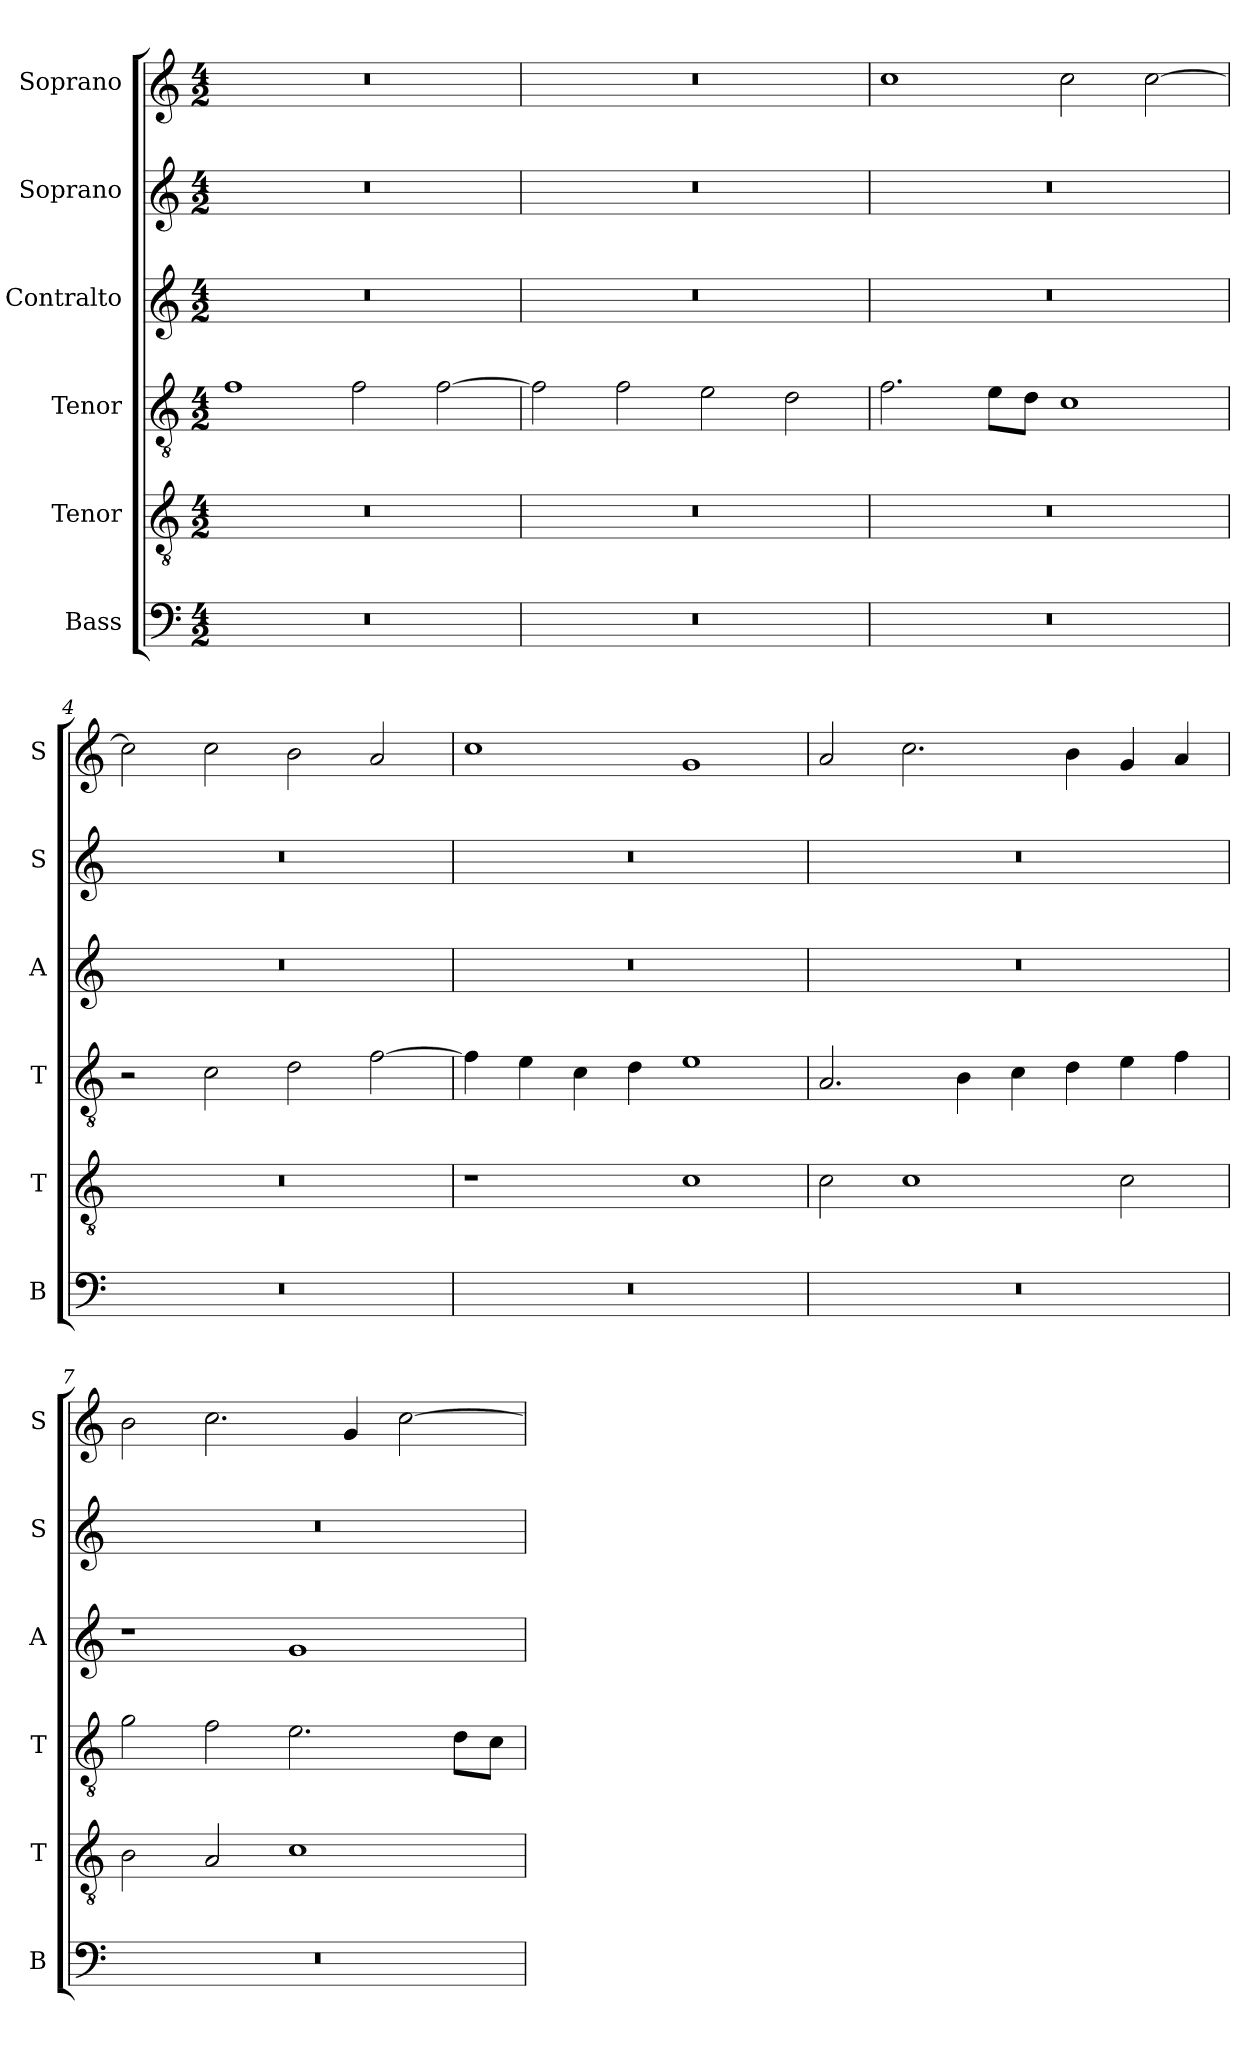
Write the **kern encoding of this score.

**kern	**kern	**kern	**kern	**kern	**kern
*part6	*part5	*part4	*part3	*part2	*part1
*staff6	*staff5	*staff4	*staff3	*staff2	*staff1
*I"Bass	*I"Tenor	*I"Tenor	*I"Contralto	*I"Soprano	*I"Soprano
*I'B	*I'T	*I'T	*I'A	*I'S	*I'S
*clefF4	*clefGv2	*clefGv2	*clefG2	*clefG2	*clefG2
*k[]	*k[]	*k[]	*k[]	*k[]	*k[]
*C:ion	*C:ion	*C:ion	*C:ion	*C:ion	*C:ion
*M4/2	*M4/2	*M4/2	*M4/2	*M4/2	*M4/2
=1	=1	=1	=1	=1	=1
0r	0r	1f	0r	0r	0r
.	.	2f	.	.	.
.	.	[2f	.	.	.
=2	=2	=2	=2	=2	=2
0r	0r	2f]	0r	0r	0r
.	.	2f	.	.	.
.	.	2e	.	.	.
.	.	2d	.	.	.
=3	=3	=3	=3	=3	=3
0r	0r	2.f	0r	0r	1cc
.	.	8e\L	.	.	.
.	.	8d\J	.	.	.
.	.	1c	.	.	2cc
.	.	.	.	.	[2cc
=4	=4	=4	=4	=4	=4
0r	0r	2r	0r	0r	2cc]
.	.	2c	.	.	2cc
.	.	2d	.	.	2b
.	.	[2f	.	.	2a
=5	=5	=5	=5	=5	=5
0r	1r	4f]	0r	0r	1cc
.	.	4e	.	.	.
.	.	4c	.	.	.
.	.	4d	.	.	.
.	1c	1e	.	.	1g
=6	=6	=6	=6	=6	=6
0r	2c	2.A	0r	0r	2a
.	1c	.	.	.	2.cc
.	.	4B	.	.	.
.	.	4c	.	.	.
.	.	4d	.	.	4b
.	2c	4e	.	.	4g
.	.	4f	.	.	4a
=7	=7	=7	=7	=7	=7
0r	2B	2g	1r	0r	2b
.	2A	2f	.	.	2.cc
.	1c	2.e	1g	.	.
.	.	.	.	.	4g
.	.	.	.	.	[2cc
.	.	8d\L	.	.	.
.	.	8c\J	.	.	.
=	=	=	=	=	=
*-	*-	*-	*-	*-	*-
